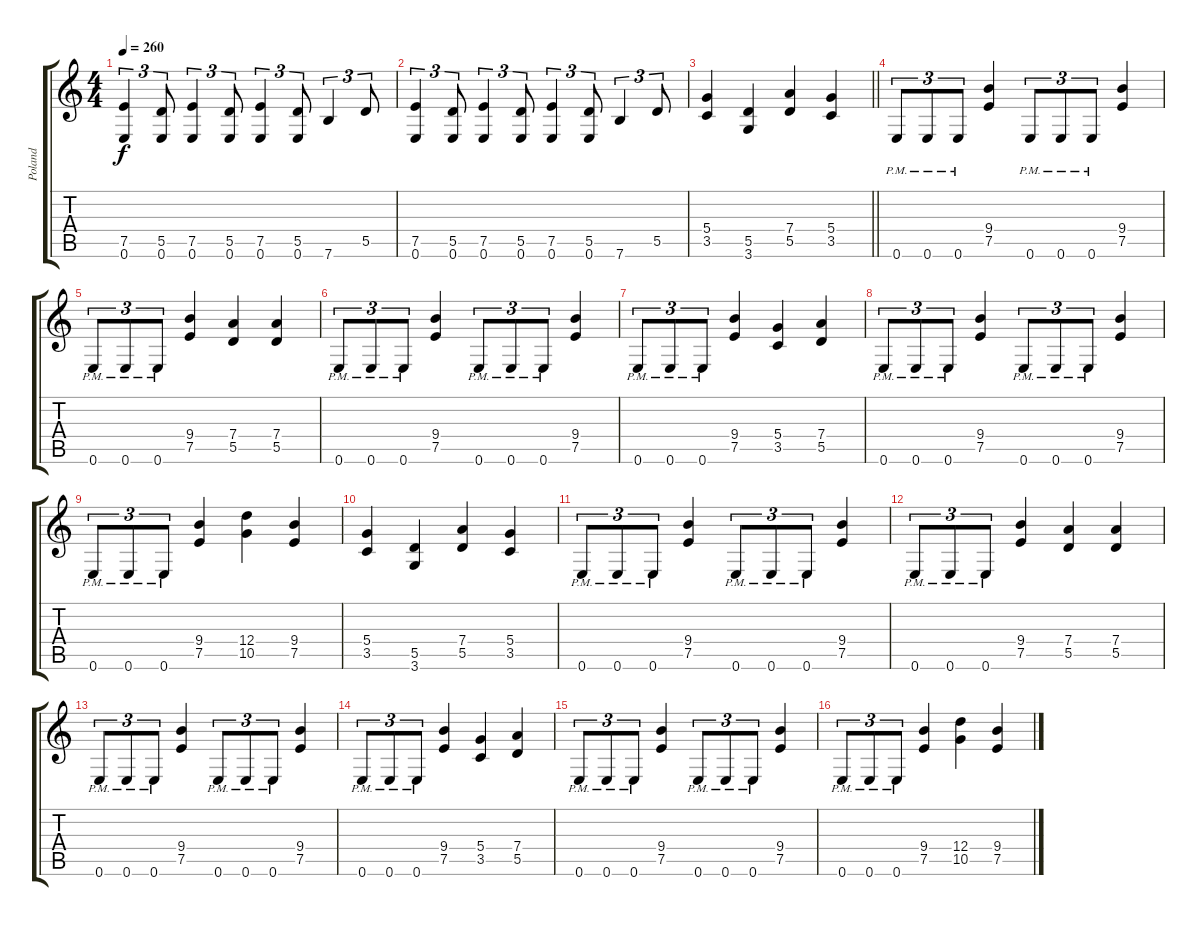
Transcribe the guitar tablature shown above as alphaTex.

\track ("Poland" "Poland") {instrument distortionguitar}
\staff {score tabs}
\tuning (E4 B3 G3 D3 A2 E2) {hide}
\ts (4 4)
\tempo 260
\clef g2
\ks c
(7.5 0.6).4{tu (3 2) dy f} (5.5 0.6).8{tu (3 2)} (7.5 0.6).4{tu (3 2)} (5.5 0.6).8{tu (3 2)} (7.5 0.6).4{tu (3 2)} (5.5 0.6).8{tu (3 2)} 7.6.4{tu (3 2)} 5.5.8{tu (3 2)} |
(7.5 0.6).4{tu (3 2)} (5.5 0.6).8{tu (3 2)} (7.5 0.6).4{tu (3 2)} (5.5 0.6).8{tu (3 2)} (7.5 0.6).4{tu (3 2)} (5.5 0.6).8{tu (3 2)} 7.6.4{tu (3 2)} 5.5.8{tu (3 2)} |
\barLineRight lightlight
(5.4 3.5).4 (5.5 3.6).4 (7.4 5.5).4 (5.4 3.5).4 |
0.6{pm}.8{tu (3 2)} 0.6{pm}.8{tu (3 2)} 0.6{pm}.8{tu (3 2)} (9.4 7.5).4 0.6{pm}.8{tu (3 2)} 0.6{pm}.8{tu (3 2)} 0.6{pm}.8{tu (3 2)} (9.4 7.5).4 |
0.6{pm}.8{tu (3 2)} 0.6{pm}.8{tu (3 2)} 0.6{pm}.8{tu (3 2)} (9.4 7.5).4 (7.4 5.5).4 (7.4 5.5).4 |
0.6{pm}.8{tu (3 2)} 0.6{pm}.8{tu (3 2)} 0.6{pm}.8{tu (3 2)} (9.4 7.5).4 0.6{pm}.8{tu (3 2)} 0.6{pm}.8{tu (3 2)} 0.6{pm}.8{tu (3 2)} (9.4 7.5).4 |
0.6{pm}.8{tu (3 2)} 0.6{pm}.8{tu (3 2)} 0.6{pm}.8{tu (3 2)} (9.4 7.5).4 (5.4 3.5).4 (7.4 5.5).4 |
0.6{pm}.8{tu (3 2)} 0.6{pm}.8{tu (3 2)} 0.6{pm}.8{tu (3 2)} (9.4 7.5).4 0.6{pm}.8{tu (3 2)} 0.6{pm}.8{tu (3 2)} 0.6{pm}.8{tu (3 2)} (9.4 7.5).4 |
0.6{pm}.8{tu (3 2)} 0.6{pm}.8{tu (3 2)} 0.6{pm}.8{tu (3 2)} (9.4 7.5).4 (12.4 10.5).4 (9.4 7.5).4 |
(5.4 3.5).4 (5.5 3.6).4 (7.4 5.5).4 (5.4 3.5).4 |
0.6{pm}.8{tu (3 2)} 0.6{pm}.8{tu (3 2)} 0.6{pm}.8{tu (3 2)} (9.4 7.5).4 0.6{pm}.8{tu (3 2)} 0.6{pm}.8{tu (3 2)} 0.6{pm}.8{tu (3 2)} (9.4 7.5).4 |
0.6{pm}.8{tu (3 2)} 0.6{pm}.8{tu (3 2)} 0.6{pm}.8{tu (3 2)} (9.4 7.5).4 (7.4 5.5).4 (7.4 5.5).4 |
0.6{pm}.8{tu (3 2)} 0.6{pm}.8{tu (3 2)} 0.6{pm}.8{tu (3 2)} (9.4 7.5).4 0.6{pm}.8{tu (3 2)} 0.6{pm}.8{tu (3 2)} 0.6{pm}.8{tu (3 2)} (9.4 7.5).4 |
0.6{pm}.8{tu (3 2)} 0.6{pm}.8{tu (3 2)} 0.6{pm}.8{tu (3 2)} (9.4 7.5).4 (5.4 3.5).4 (7.4 5.5).4 |
0.6{pm}.8{tu (3 2)} 0.6{pm}.8{tu (3 2)} 0.6{pm}.8{tu (3 2)} (9.4 7.5).4 0.6{pm}.8{tu (3 2)} 0.6{pm}.8{tu (3 2)} 0.6{pm}.8{tu (3 2)} (9.4 7.5).4 |
0.6{pm}.8{tu (3 2)} 0.6{pm}.8{tu (3 2)} 0.6{pm}.8{tu (3 2)} (9.4 7.5).4 (12.4 10.5).4 (9.4 7.5).4
